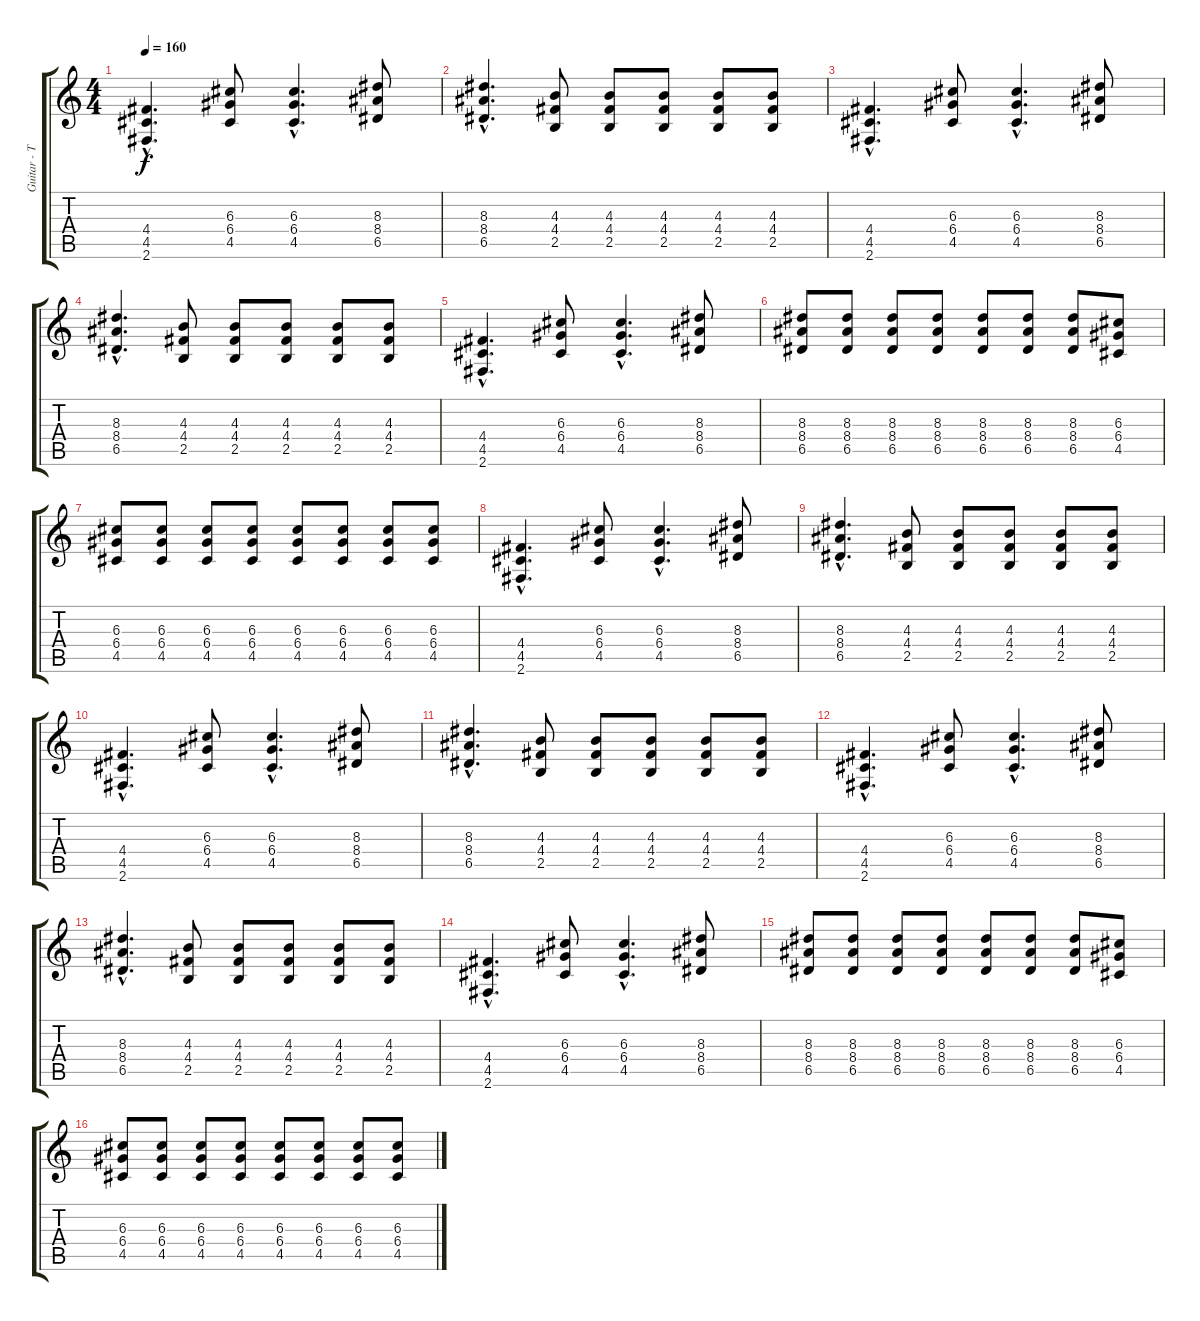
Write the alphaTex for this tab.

\track ("Guitar - Tom Mattew Delonge" "Guitar - T") {instrument distortionguitar}
\staff {score tabs}
\tuning (E4 B3 G3 D3 A2 E2) {hide}
\ts (4 4)
\tempo 160
\clef g2
\ks c
(4.4{hac} 4.5{hac} 2.6{hac}).4{d dy f} (6.3 6.4 4.5).8 (6.3{hac} 6.4{hac} 4.5{hac}).4{d} (8.3 8.4 6.5).8 |
(8.3{hac} 8.4{hac} 6.5{hac}).4{d} (4.3 4.4 2.5).8 (4.3 4.4 2.5).8 (4.3 4.4 2.5).8 (4.3 4.4 2.5).8 (4.3 4.4 2.5).8 |
(4.4{hac} 4.5{hac} 2.6{hac}).4{d} (6.3 6.4 4.5).8 (6.3{hac} 6.4{hac} 4.5{hac}).4{d} (8.3 8.4 6.5).8 |
(8.3{hac} 8.4{hac} 6.5{hac}).4{d} (4.3 4.4 2.5).8 (4.3 4.4 2.5).8 (4.3 4.4 2.5).8 (4.3 4.4 2.5).8 (4.3 4.4 2.5).8 |
(4.4{hac} 4.5{hac} 2.6{hac}).4{d} (6.3 6.4 4.5).8 (6.3{hac} 6.4{hac} 4.5{hac}).4{d} (8.3 8.4 6.5).8 |
(8.3 8.4 6.5).8 (8.3 8.4 6.5).8 (8.3 8.4 6.5).8 (8.3 8.4 6.5).8 (8.3 8.4 6.5).8 (8.3 8.4 6.5).8 (8.3 8.4 6.5).8 (6.3 6.4 4.5).8 |
(6.3 6.4 4.5).8 (6.3 6.4 4.5).8 (6.3 6.4 4.5).8 (6.3 6.4 4.5).8 (6.3 6.4 4.5).8 (6.3 6.4 4.5).8 (6.3 6.4 4.5).8 (6.3 6.4 4.5).8 |
(4.4{hac} 4.5{hac} 2.6{hac}).4{d} (6.3 6.4 4.5).8 (6.3{hac} 6.4{hac} 4.5{hac}).4{d} (8.3 8.4 6.5).8 |
(8.3{hac} 8.4{hac} 6.5{hac}).4{d} (4.3 4.4 2.5).8 (4.3 4.4 2.5).8 (4.3 4.4 2.5).8 (4.3 4.4 2.5).8 (4.3 4.4 2.5).8 |
(4.4{hac} 4.5{hac} 2.6{hac}).4{d} (6.3 6.4 4.5).8 (6.3{hac} 6.4{hac} 4.5{hac}).4{d} (8.3 8.4 6.5).8 |
(8.3{hac} 8.4{hac} 6.5{hac}).4{d} (4.3 4.4 2.5).8 (4.3 4.4 2.5).8 (4.3 4.4 2.5).8 (4.3 4.4 2.5).8 (4.3 4.4 2.5).8 |
(4.4{hac} 4.5{hac} 2.6{hac}).4{d} (6.3 6.4 4.5).8 (6.3{hac} 6.4{hac} 4.5{hac}).4{d} (8.3 8.4 6.5).8 |
(8.3{hac} 8.4{hac} 6.5{hac}).4{d} (4.3 4.4 2.5).8 (4.3 4.4 2.5).8 (4.3 4.4 2.5).8 (4.3 4.4 2.5).8 (4.3 4.4 2.5).8 |
(4.4{hac} 4.5{hac} 2.6{hac}).4{d} (6.3 6.4 4.5).8 (6.3{hac} 6.4{hac} 4.5{hac}).4{d} (8.3 8.4 6.5).8 |
(8.3 8.4 6.5).8 (8.3 8.4 6.5).8 (8.3 8.4 6.5).8 (8.3 8.4 6.5).8 (8.3 8.4 6.5).8 (8.3 8.4 6.5).8 (8.3 8.4 6.5).8 (6.3 6.4 4.5).8 |
(6.3 6.4 4.5).8 (6.3 6.4 4.5).8 (6.3 6.4 4.5).8 (6.3 6.4 4.5).8 (6.3 6.4 4.5).8 (6.3 6.4 4.5).8 (6.3 6.4 4.5).8 (6.3 6.4 4.5).8
